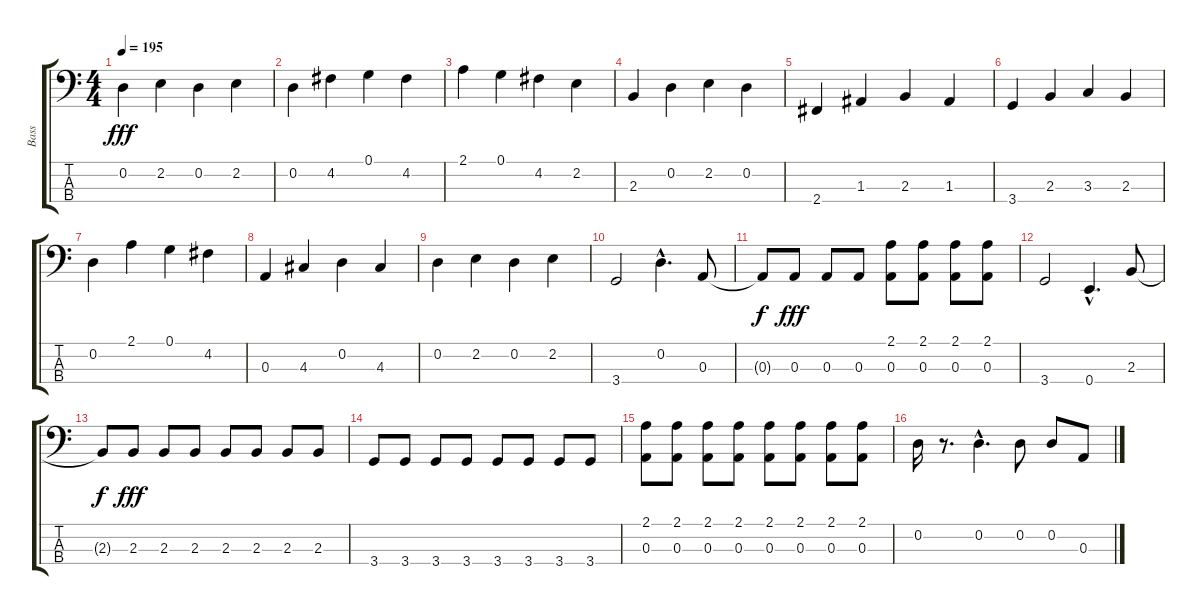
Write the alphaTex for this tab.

\track ("Bass" "Bass") {instrument electricbasspick}
\staff {score tabs}
\tuning (G2 D2 A1 E1) {hide}
\ts (4 4)
\tempo 195
\clef f4
\ks c
0.2.4{dy fff} 2.2.4 0.2.4 2.2.4 |
0.2.4 4.2.4 0.1.4 4.2.4 |
2.1.4 0.1.4 4.2.4 2.2.4 |
2.3.4 0.2.4 2.2.4 0.2.4 |
2.4.4 1.3.4 2.3.4 1.3.4 |
3.4.4 2.3.4 3.3.4 2.3.4 |
0.2.4 2.1.4 0.1.4 4.2.4 |
0.3.4 4.3.4 0.2.4 4.3.4 |
0.2.4 2.2.4 0.2.4 2.2.4 |
3.4.2 0.2{hac}.4{d} 0.3.8 |
0.3{t}.8{dy f} 0.3.8{dy fff} 0.3.8 0.3.8 (2.1 0.3).8 (2.1 0.3).8 (2.1 0.3).8 (2.1 0.3).8 |
3.4.2 0.4{hac}.4{d} 2.3.8 |
2.3{t}.8{dy f} 2.3.8{dy fff} 2.3.8 2.3.8 2.3.8 2.3.8 2.3.8 2.3.8 |
3.4.8 3.4.8 3.4.8 3.4.8 3.4.8 3.4.8 3.4.8 3.4.8 |
(2.1 0.3).8 (2.1 0.3).8 (2.1 0.3).8 (2.1 0.3).8 (2.1 0.3).8 (2.1 0.3).8 (2.1 0.3).8 (2.1 0.3).8 |
0.2.16 r.8{d} 0.2{hac}.4{d} 0.2.8 0.2.8 0.3.8
